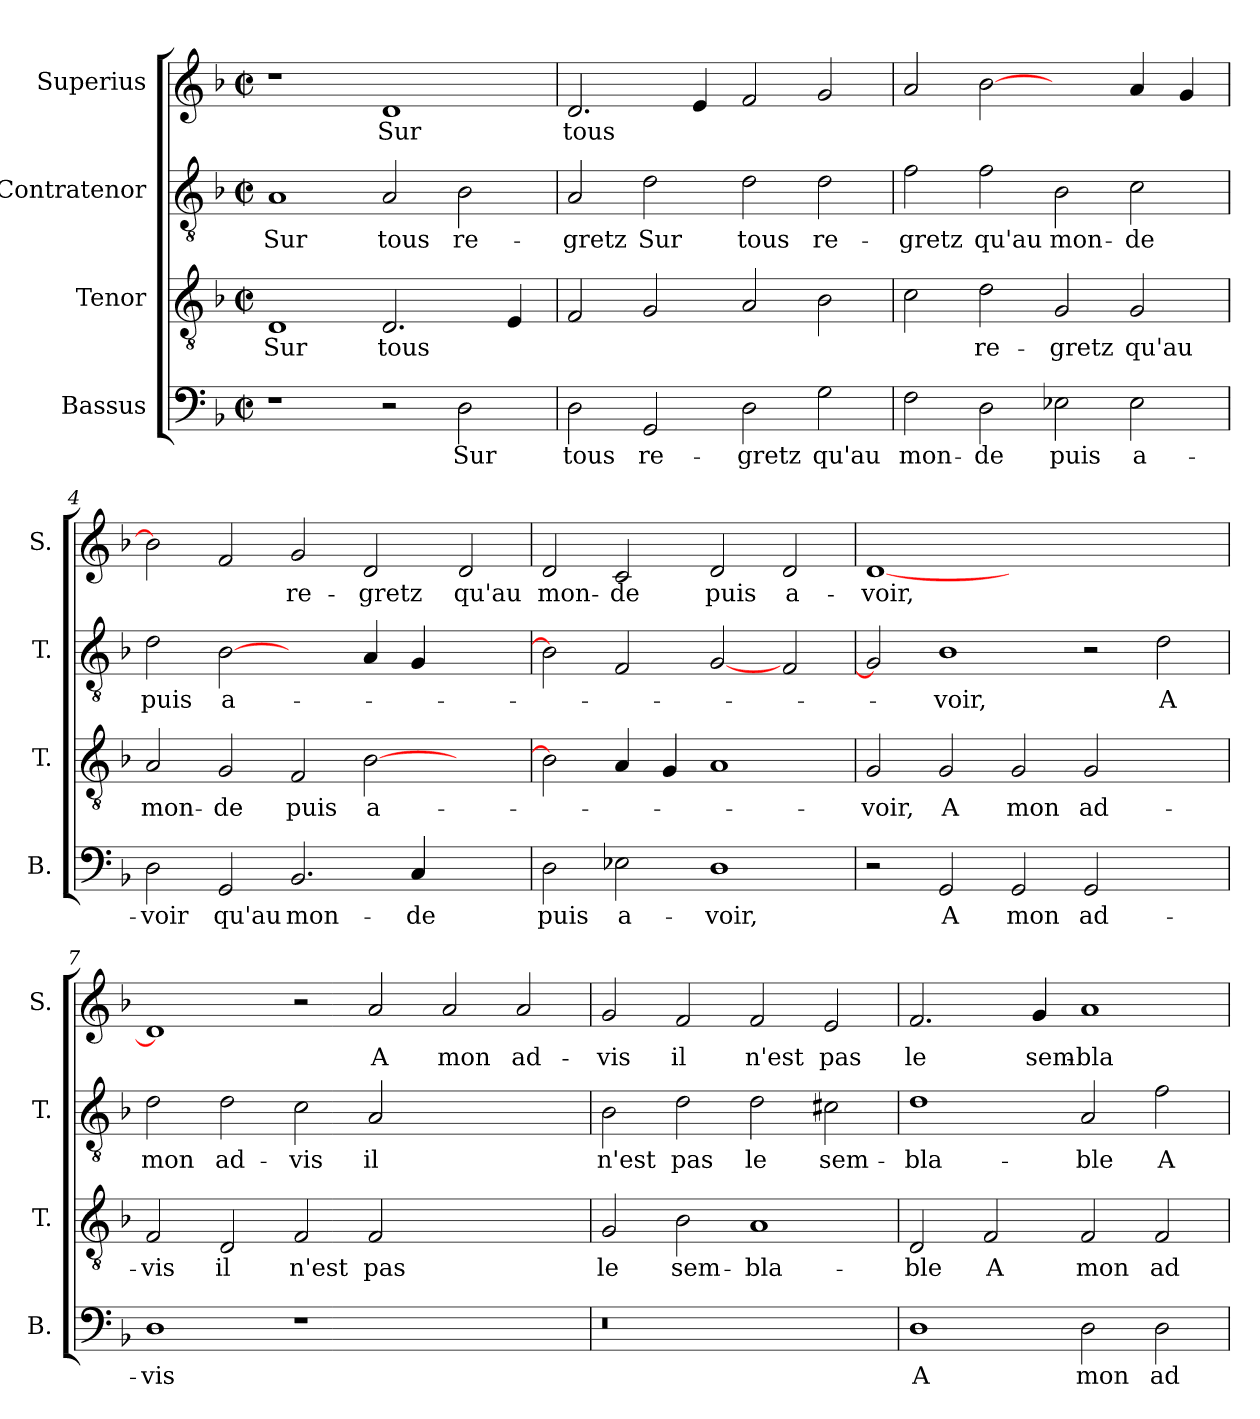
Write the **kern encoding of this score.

**kern	**text	**kern	**text	**kern	**text	**kern	**text
*part4	*part4	*part3	*part3	*part2	*part2	*part1	*part1
*staff4	*staff4	*staff3	*staff3	*staff2	*staff2	*staff1	*staff1
*I"Bassus	*	*I"Tenor	*	*I"Contratenor	*	*I"Superius	*
*I'B.	*	*I'T.	*	*I'T.	*	*I'S.	*
*clefF4	*	*clefGv2	*	*clefGv2	*	*clefG2	*
*k[b-]	*	*k[b-]	*	*k[b-]	*	*k[b-]	*
*F:	*	*F:	*	*F:	*	*F:	*
*M2/2	*	*M2/2	*	*M2/2	*	*M2/2	*
*met(c|)	*	*met(c|)	*	*met(c|)	*	*met(c|)	*
=1	=1	=1	=1	=1	=1	=1	=1
1r	.	1D/	Sur	1A/	Sur	1r	.
2r	.	2.D/	tous	2A/	tous	1d/	Sur
2D\	Sur	.	.	2B-\	re-	.	.
.	.	4E/	.	.	.	.	.
=2	=2	=2	=2	=2	=2	=2	=2
2D\	tous	2F/	.	2A/	-gretz	2.d/	tous
2GG/	re-	2G/	.	2d\	Sur	.	.
.	.	.	.	.	.	4e/	.
2D\	-gretz	2A/	.	2d\	tous	2f/	.
2G\	qu'au	2B-\	.	2d\	re-	2g/	.
=3	=3	=3	=3	=3	=3	=3	=3
2F\	mon-	2c\	.	2f\	-gretz	2a/	.
2D\	-de	2d\	re-	2f\	qu'au	[2b-\	.
2E-X\	puis	2G/	-gretz	2B-\	mon-	2ryy	.
2E-\	a-	2G/	qu'au	2c\	-de	4a/	.
.	.	.	.	.	.	4g/	.
=4	=4	=4	=4	=4	=4	=4	=4
2D\	-voir	2A/	mon-	2d\	puis	2b-\]	.
2GG/	qu'au	2G/	-de	[2B-\	a-	2f/	.
2.BB-/	mon-	2F/	puis	2ryy	.	2g/	re-
.	.	[2B-\	a-	4A/	.	2d/	-gretz
4C/	-de	.	.	4G/	.	.	.
2ryy	.	2ryy	.	2ryy	.	2d/	qu'au
=5	=5	=5	=5	=5	=5	=5	=5
2D\	puis	2B-\]	.	2B-\]	.	2d/	mon-
2E-X\	a-	4A/	.	2F/	.	2c/	-de
.	.	4G/	.	.	.	.	.
1D\	-voir,	1A/	.	[2G/	.	2d/	puis
.	.	.	.	2F/	.	2d/	a-
!!LO:LB:g=z
=6	=6	=6	=6	=6	=6	=6	=6
2r	.	2G/	-voir,	2G/]	.	[1d/	-voir,
2GG/	A	2G/	A	1B-\	-voir,	.	.
2GG/	mon	2G/	mon	.	.	1.ryy	.
2GG/	ad-	2G/	ad-	2r	.	.	.
2ryy	.	2ryy	.	2d\	A	.	.
=7	=7	=7	=7	=7	=7	=7	=7
1D\	-vis	2F/	-vis	2d\	mon	1d/]	.
.	.	2D/	il	2d\	ad-	.	.
1r	.	2F/	n'est	2c\	-vis	2r	.
.	.	2F/	pas	2A/	il	2a/	A
1ryy	.	1ryy	.	1ryy	.	2a/	mon
.	.	.	.	.	.	2a/	ad-
=8	=8	=8	=8	=8	=8	=8	=8
!LO:N:vis=0	!	!	!	!	!	!	!
1r	.	2G/	le	2B-\	n'est	2g/	-vis
.	.	2B-\	sem-	2d\	pas	2f/	il
1ryy	.	1A/	-bla-	2d\	le	2f/	n'est
.	.	.	.	2c#X\	sem-	2e/	pas
=9	=9	=9	=9	=9	=9	=9	=9
1D\	A	2D/	-ble	1d\	-bla-	2.f/	le
.	.	2F/	A	.	.	.	.
.	.	.	.	.	.	4g/	sem-
2D\	mon	2F/	mon	2A/	-ble	1a/	-bla-
2D\	ad-	2F/	ad-	2f\	A	.	.
=	=	=	=	=	=	=	=
*-	*-	*-	*-	*-	*-	*-	*-
